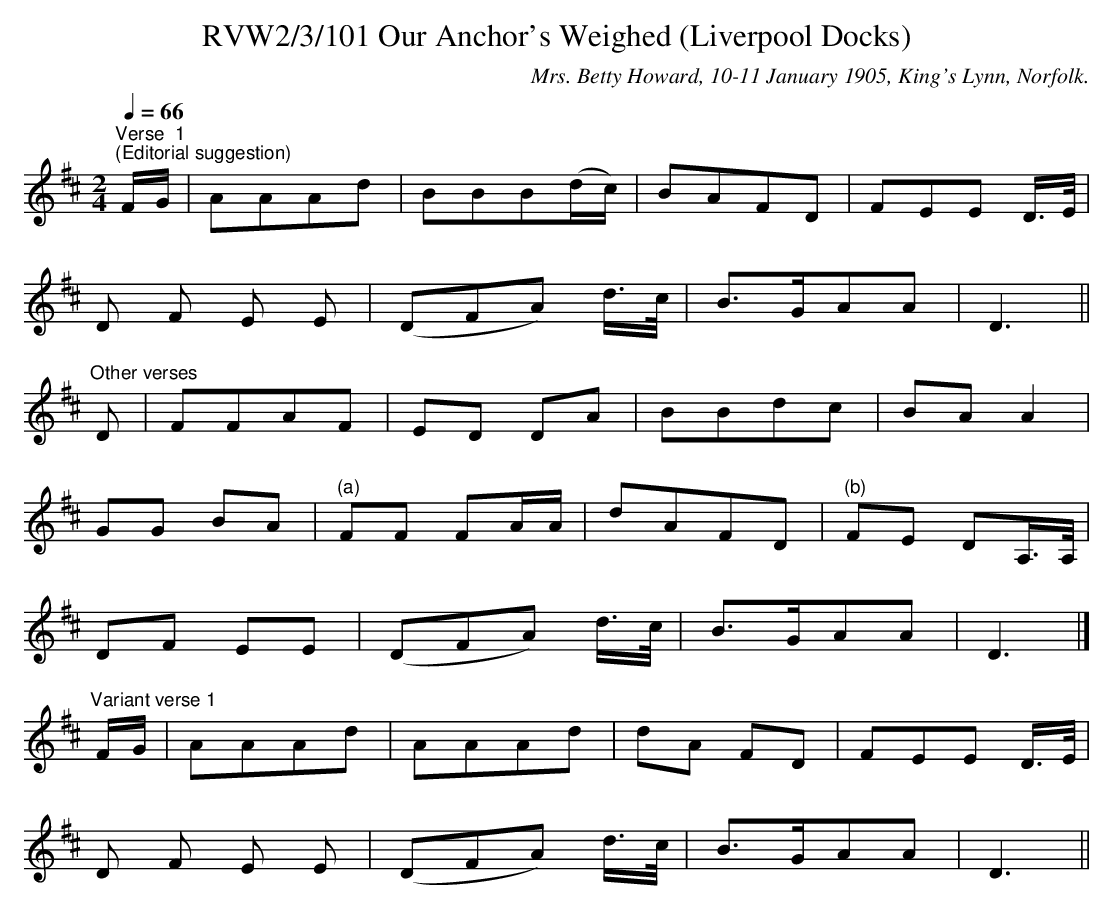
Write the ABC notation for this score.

X:1
T:RVW2/3/101 Our Anchor's Weighed (Liverpool Docks)
C:Mrs. Betty Howard, 10-11 January 1905, King's Lynn, Norfolk.
L:1/8
Q:1/4=66
M:2/4
K:D
"^Verse  1""^(Editorial suggestion)" F/G/ | AAAd | BBB(d/c/) | BAFD | FEE D/>E/ |$ D F E E |
(DFA) d/>c/ | B>GAA | D3 ||$"^Other verses" D | FFAF | ED DA | BBdc | BA A2 |$ GG BA |
"^(a)" FF FA/A/ | dAFD |"^(b)" FE DA,/>A,/ |$ DF EE | (DFA) d/>c/ | B>GAA | D3 |]$
"^Variant verse 1" F/G/ | AAAd | AAAd | dA FD | FEE D/>E/ |$ D F E E | (DFA) d/>c/ | B>GAA | D3 ||
